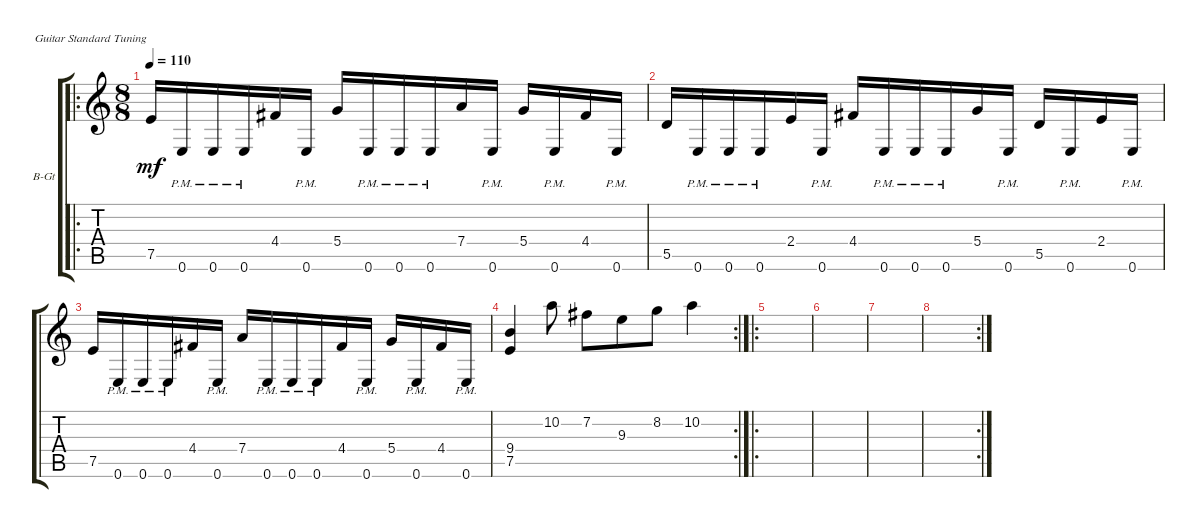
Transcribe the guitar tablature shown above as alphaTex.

\bracketExtendMode groupsimilarinstruments
\firstSystemTrackNameOrientation horizontal
\otherSystemsTrackNameOrientation horizontal
\track ("Вульф" "В-Gt") {instrument distortionguitar}
\staff {score tabs}
\tuning (E4 B3 G3 D3 A2 E2)
\ro
\ts (8 8)
\tempo 110
\clef g2
\ks c
7.5.16{dy mf} 0.6{pm}.16 0.6{pm}.16 0.6{pm}.16 4.4.16 0.6{pm}.16 5.4.16 0.6{pm}.16 0.6{pm}.16 0.6{pm}.16 7.4.16 0.6{pm}.16 5.4.16 0.6{pm}.16 4.4.16 0.6{pm}.16 |
5.5.16 0.6{pm}.16 0.6{pm}.16 0.6{pm}.16 2.4.16 0.6{pm}.16 4.4.16 0.6{pm}.16 0.6{pm}.16 0.6{pm}.16 5.4.16 0.6{pm}.16 5.5.16 0.6{pm}.16 2.4.16 0.6{pm}.16 |
7.5.16 0.6{pm}.16 0.6{pm}.16 0.6{pm}.16 4.4.16 0.6{pm}.16 7.4.16 0.6{pm}.16 0.6{pm}.16 0.6{pm}.16 4.4.16 0.6{pm}.16 5.4.16 0.6{pm}.16 4.4.16 0.6{pm}.16 |
\rc 2
(9.4 7.5).4 10.2.8 7.2.8 9.3.8 8.2.8 10.2.4 |
\ro
|
|
|
\rc 2
